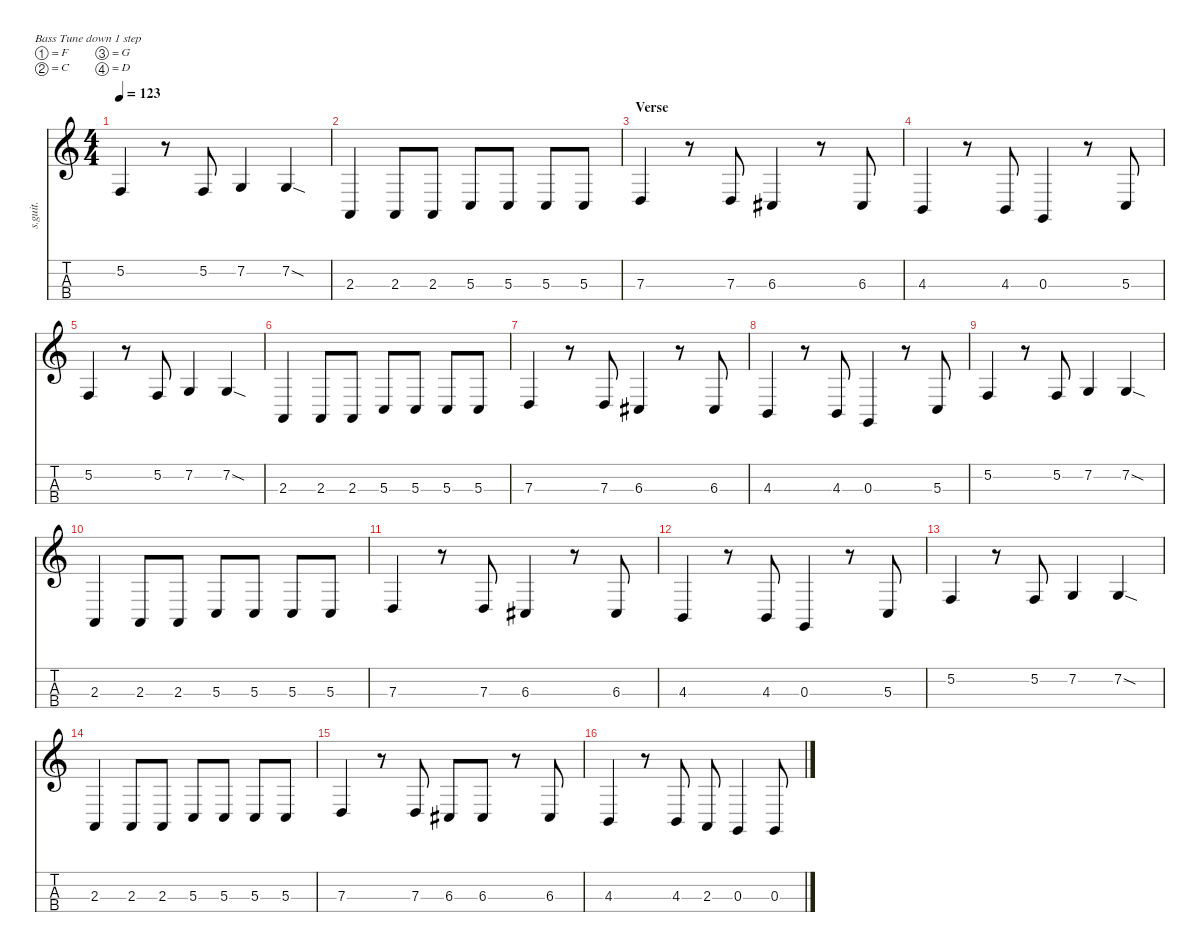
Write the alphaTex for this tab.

\defaultSystemsLayout 4
\hideDynamics
\bracketExtendMode nobrackets
\track ("Krist Novoselic" "s.guit.") {instrument electricbasspick}
\staff {score tabs}
\tuning (F2 C2 G1 D1)
\ts (4 4)
\tempo 123
\clef g2
\ks c
5.2.4{lyrics (0 "") lyrics (1 "") lyrics (2 "") lyrics (3 "") lyrics (4 "") dy f} r.8 5.2.8{lyrics (0 "") lyrics (1 "") lyrics (2 "") lyrics (3 "") lyrics (4 "")} 7.2.4{lyrics (0 "") lyrics (1 "") lyrics (2 "") lyrics (3 "") lyrics (4 "")} 7.2{sod}.4{lyrics (0 "") lyrics (1 "") lyrics (2 "") lyrics (3 "") lyrics (4 "")} |
2.3.4{lyrics (0 "") lyrics (1 "") lyrics (2 "") lyrics (3 "") lyrics (4 "")} 2.3.8{lyrics (0 "") lyrics (1 "") lyrics (2 "") lyrics (3 "") lyrics (4 "")} 2.3.8{lyrics (0 "") lyrics (1 "") lyrics (2 "") lyrics (3 "") lyrics (4 "")} 5.3.8{lyrics (0 "") lyrics (1 "") lyrics (2 "") lyrics (3 "") lyrics (4 "")} 5.3.8{lyrics (0 "") lyrics (1 "") lyrics (2 "") lyrics (3 "") lyrics (4 "")} 5.3.8{lyrics (0 "") lyrics (1 "") lyrics (2 "") lyrics (3 "") lyrics (4 "")} 5.3.8{lyrics (0 "") lyrics (1 "") lyrics (2 "") lyrics (3 "") lyrics (4 "")} |
\section ("" "Verse")
7.3.4{lyrics (0 "") lyrics (1 "") lyrics (2 "") lyrics (3 "") lyrics (4 "")} r.8 7.3.8{lyrics (0 "") lyrics (1 "") lyrics (2 "") lyrics (3 "") lyrics (4 "")} 6.3{acc #}.4{lyrics (0 "") lyrics (1 "") lyrics (2 "") lyrics (3 "") lyrics (4 "")} r.8 6.3{acc #}.8{lyrics (0 "") lyrics (1 "") lyrics (2 "") lyrics (3 "") lyrics (4 "")} |
4.3.4{lyrics (0 "") lyrics (1 "") lyrics (2 "") lyrics (3 "") lyrics (4 "")} r.8 4.3.8{lyrics (0 "") lyrics (1 "") lyrics (2 "") lyrics (3 "") lyrics (4 "")} 0.3.4{lyrics (0 "") lyrics (1 "") lyrics (2 "") lyrics (3 "") lyrics (4 "")} r.8 5.3.8{lyrics (0 "") lyrics (1 "") lyrics (2 "") lyrics (3 "") lyrics (4 "")} |
5.2.4{lyrics (0 "") lyrics (1 "") lyrics (2 "") lyrics (3 "") lyrics (4 "")} r.8 5.2.8{lyrics (0 "") lyrics (1 "") lyrics (2 "") lyrics (3 "") lyrics (4 "")} 7.2.4{lyrics (0 "") lyrics (1 "") lyrics (2 "") lyrics (3 "") lyrics (4 "")} 7.2{sod}.4{lyrics (0 "") lyrics (1 "") lyrics (2 "") lyrics (3 "") lyrics (4 "")} |
2.3.4{lyrics (0 "") lyrics (1 "") lyrics (2 "") lyrics (3 "") lyrics (4 "")} 2.3.8{lyrics (0 "") lyrics (1 "") lyrics (2 "") lyrics (3 "") lyrics (4 "")} 2.3.8{lyrics (0 "") lyrics (1 "") lyrics (2 "") lyrics (3 "") lyrics (4 "")} 5.3.8{lyrics (0 "") lyrics (1 "") lyrics (2 "") lyrics (3 "") lyrics (4 "")} 5.3.8{lyrics (0 "") lyrics (1 "") lyrics (2 "") lyrics (3 "") lyrics (4 "")} 5.3.8{lyrics (0 "") lyrics (1 "") lyrics (2 "") lyrics (3 "") lyrics (4 "")} 5.3.8{lyrics (0 "") lyrics (1 "") lyrics (2 "") lyrics (3 "") lyrics (4 "")} |
7.3.4{lyrics (0 "") lyrics (1 "") lyrics (2 "") lyrics (3 "") lyrics (4 "")} r.8 7.3.8{lyrics (0 "") lyrics (1 "") lyrics (2 "") lyrics (3 "") lyrics (4 "")} 6.3{acc #}.4{lyrics (0 "") lyrics (1 "") lyrics (2 "") lyrics (3 "") lyrics (4 "")} r.8 6.3{acc #}.8{lyrics (0 "") lyrics (1 "") lyrics (2 "") lyrics (3 "") lyrics (4 "")} |
4.3.4{lyrics (0 "") lyrics (1 "") lyrics (2 "") lyrics (3 "") lyrics (4 "")} r.8 4.3.8{lyrics (0 "") lyrics (1 "") lyrics (2 "") lyrics (3 "") lyrics (4 "")} 0.3.4{lyrics (0 "") lyrics (1 "") lyrics (2 "") lyrics (3 "") lyrics (4 "")} r.8 5.3.8{lyrics (0 "") lyrics (1 "") lyrics (2 "") lyrics (3 "") lyrics (4 "")} |
5.2.4{lyrics (0 "") lyrics (1 "") lyrics (2 "") lyrics (3 "") lyrics (4 "")} r.8 5.2.8{lyrics (0 "") lyrics (1 "") lyrics (2 "") lyrics (3 "") lyrics (4 "")} 7.2.4{lyrics (0 "") lyrics (1 "") lyrics (2 "") lyrics (3 "") lyrics (4 "")} 7.2{sod}.4{lyrics (0 "") lyrics (1 "") lyrics (2 "") lyrics (3 "") lyrics (4 "")} |
2.3.4{lyrics (0 "") lyrics (1 "") lyrics (2 "") lyrics (3 "") lyrics (4 "")} 2.3.8{lyrics (0 "") lyrics (1 "") lyrics (2 "") lyrics (3 "") lyrics (4 "")} 2.3.8{lyrics (0 "") lyrics (1 "") lyrics (2 "") lyrics (3 "") lyrics (4 "")} 5.3.8{lyrics (0 "") lyrics (1 "") lyrics (2 "") lyrics (3 "") lyrics (4 "")} 5.3.8{lyrics (0 "") lyrics (1 "") lyrics (2 "") lyrics (3 "") lyrics (4 "")} 5.3.8{lyrics (0 "") lyrics (1 "") lyrics (2 "") lyrics (3 "") lyrics (4 "")} 5.3.8{lyrics (0 "") lyrics (1 "") lyrics (2 "") lyrics (3 "") lyrics (4 "")} |
7.3.4{lyrics (0 "") lyrics (1 "") lyrics (2 "") lyrics (3 "") lyrics (4 "")} r.8 7.3.8{lyrics (0 "") lyrics (1 "") lyrics (2 "") lyrics (3 "") lyrics (4 "")} 6.3{acc #}.4{lyrics (0 "") lyrics (1 "") lyrics (2 "") lyrics (3 "") lyrics (4 "")} r.8 6.3{acc #}.8{lyrics (0 "") lyrics (1 "") lyrics (2 "") lyrics (3 "") lyrics (4 "")} |
4.3.4{lyrics (0 "") lyrics (1 "") lyrics (2 "") lyrics (3 "") lyrics (4 "")} r.8 4.3.8{lyrics (0 "") lyrics (1 "") lyrics (2 "") lyrics (3 "") lyrics (4 "")} 0.3.4{lyrics (0 "") lyrics (1 "") lyrics (2 "") lyrics (3 "") lyrics (4 "")} r.8 5.3.8{lyrics (0 "") lyrics (1 "") lyrics (2 "") lyrics (3 "") lyrics (4 "")} |
5.2.4{lyrics (0 "") lyrics (1 "") lyrics (2 "") lyrics (3 "") lyrics (4 "")} r.8 5.2.8{lyrics (0 "") lyrics (1 "") lyrics (2 "") lyrics (3 "") lyrics (4 "")} 7.2.4{lyrics (0 "") lyrics (1 "") lyrics (2 "") lyrics (3 "") lyrics (4 "")} 7.2{sod}.4{lyrics (0 "") lyrics (1 "") lyrics (2 "") lyrics (3 "") lyrics (4 "")} |
2.3.4{lyrics (0 "") lyrics (1 "") lyrics (2 "") lyrics (3 "") lyrics (4 "")} 2.3.8{lyrics (0 "") lyrics (1 "") lyrics (2 "") lyrics (3 "") lyrics (4 "")} 2.3.8{lyrics (0 "") lyrics (1 "") lyrics (2 "") lyrics (3 "") lyrics (4 "")} 5.3.8{lyrics (0 "") lyrics (1 "") lyrics (2 "") lyrics (3 "") lyrics (4 "")} 5.3.8{lyrics (0 "") lyrics (1 "") lyrics (2 "") lyrics (3 "") lyrics (4 "")} 5.3.8{lyrics (0 "") lyrics (1 "") lyrics (2 "") lyrics (3 "") lyrics (4 "")} 5.3.8{lyrics (0 "") lyrics (1 "") lyrics (2 "") lyrics (3 "") lyrics (4 "")} |
7.3.4{lyrics (0 "") lyrics (1 "") lyrics (2 "") lyrics (3 "") lyrics (4 "")} r.8 7.3.8{lyrics (0 "") lyrics (1 "") lyrics (2 "") lyrics (3 "") lyrics (4 "")} 6.3{acc #}.8{lyrics (0 "") lyrics (1 "") lyrics (2 "") lyrics (3 "") lyrics (4 "")} 6.3{acc #}.8{lyrics (0 "") lyrics (1 "") lyrics (2 "") lyrics (3 "") lyrics (4 "")} r.8 6.3{acc #}.8{lyrics (0 "") lyrics (1 "") lyrics (2 "") lyrics (3 "") lyrics (4 "")} |
4.3.4{lyrics (0 "") lyrics (1 "") lyrics (2 "") lyrics (3 "") lyrics (4 "")} r.8 4.3.8{lyrics (0 "") lyrics (1 "") lyrics (2 "") lyrics (3 "") lyrics (4 "")} 2.3.8{lyrics (0 "") lyrics (1 "") lyrics (2 "") lyrics (3 "") lyrics (4 "")} 0.3.4{lyrics (0 "") lyrics (1 "") lyrics (2 "") lyrics (3 "") lyrics (4 "")} 0.3.8{lyrics (0 "") lyrics (1 "") lyrics (2 "") lyrics (3 "") lyrics (4 "")}
